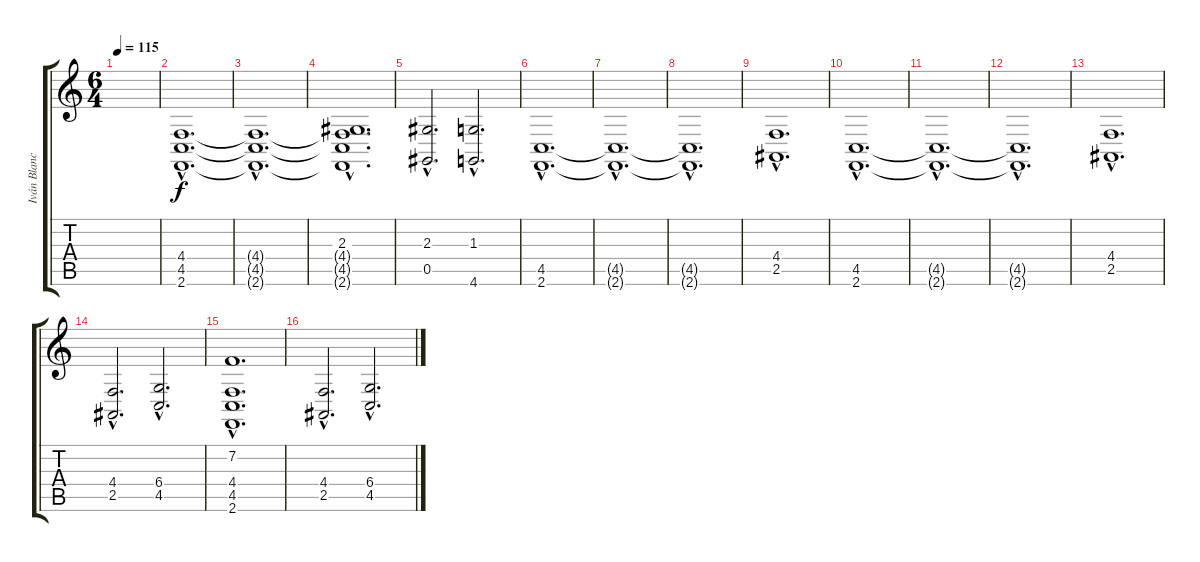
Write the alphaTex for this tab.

\track ("Iván Blanco (I)" "Iván Blanc") {instrument choiraahs}
\staff {score tabs}
\tuning (Eb4 Bb3 Gb3 Db3 Ab2 Eb2) {hide}
\ts (6 4)
\tempo 115
\clef g2
\ks c
|
(4.4{hac} 4.5{hac} 2.6{hac}).1{d dy f instrument choiraahs} |
(4.4{hac t} 4.5{hac t} 2.6{hac t}).1{d} |
(2.3{hac} 4.4{hac t} 4.5{hac t} 2.6{hac t}).1{d} |
(2.3{hac} 0.5{hac}).2{d} (1.3{hac} 4.6{hac}).2{d} |
(4.5{hac} 2.6{hac}).1{d} |
(4.5{hac t} 2.6{hac t}).1{d} |
(4.5{hac t} 2.6{hac t}).1{d} |
(4.4{hac} 2.5{hac}).1{d} |
(4.5{hac} 2.6{hac}).1{d} |
(4.5{hac t} 2.6{hac t}).1{d} |
(4.5{hac t} 2.6{hac t}).1{d} |
(4.4{hac} 2.5{hac}).1{d} |
(4.4{hac} 2.5{hac}).2{d} (6.4{hac} 4.5{hac}).2{d} |
(7.2{hac} 4.4{hac} 4.5{hac} 2.6{hac}).1{d} |
(4.4{hac} 2.5{hac}).2{d} (6.4{hac} 4.5{hac}).2{d}
